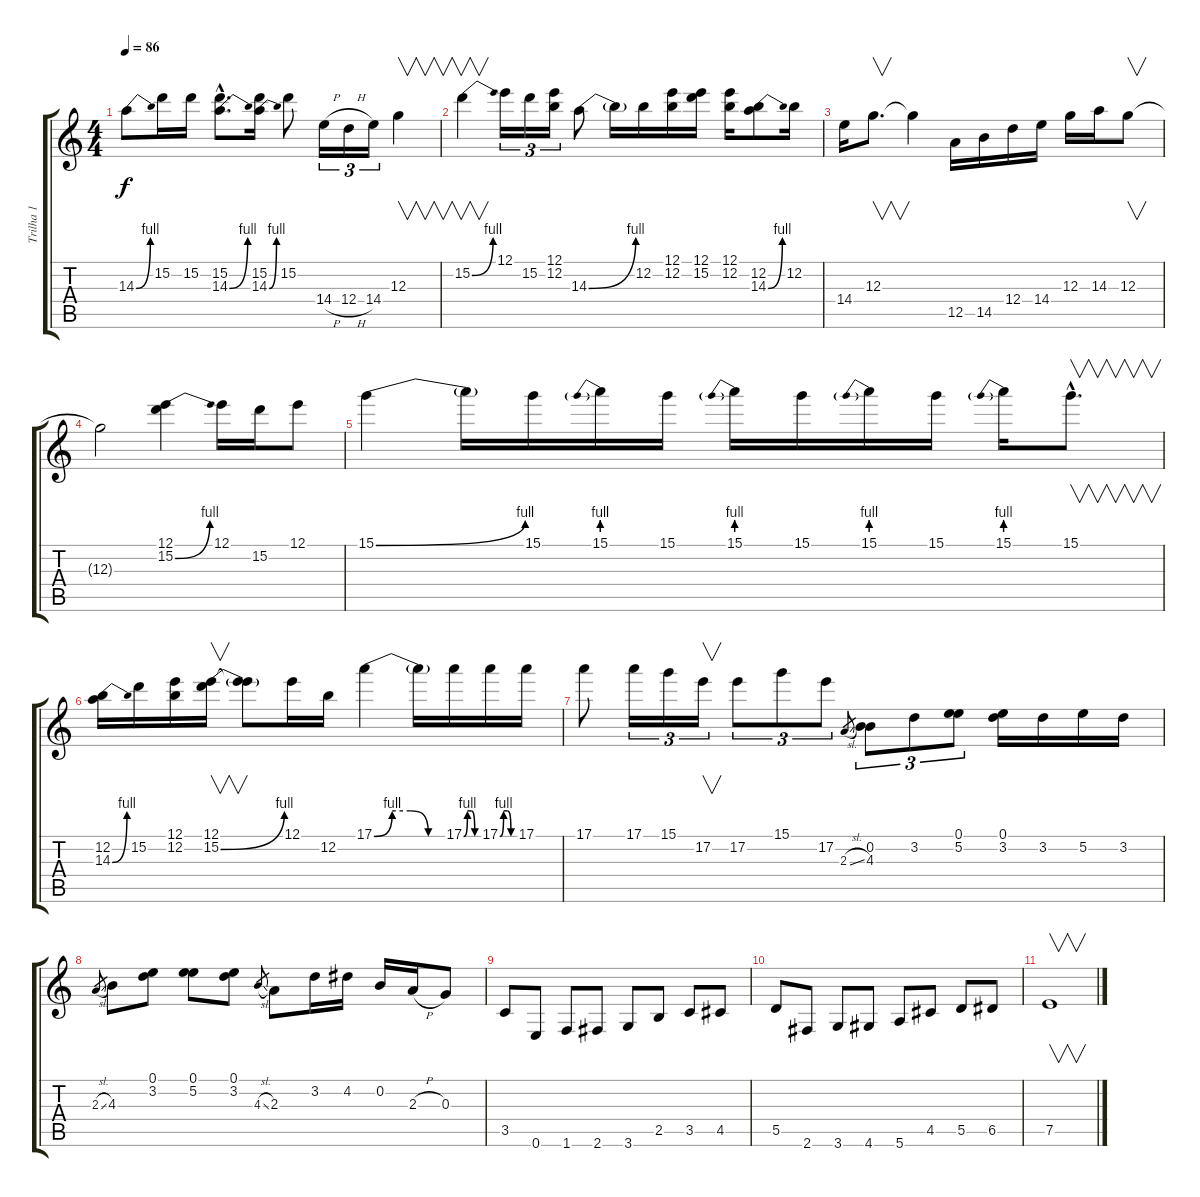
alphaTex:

\track ("Trilha 1" "Trilha 1") {instrument electricguitarclean}
\staff {score tabs}
\tuning (E4 B3 G3 D3 A2 E2) {hide}
\ts (4 4)
\tempo 86
\clef g2
\ks c
14.3{be (bend 0 0 60 4)}.8{dy f instrument electricguitarclean} 15.2.16 15.2.16 (15.2{hac} 14.3{be (bend 0 0 60 4) hac}).8{d} (15.2 14.3{be (bend 0 0 60 4)}).16 15.2.8 14.4{h}.16{tu (3 2)} 12.4{h}.16{tu (3 2)} 14.4.16{tu (3 2)} 12.3.4{v} |
15.2{be (bend 0 0 60 4)}.4{v} 12.1.16{tu (3 2)} 15.2.16{tu (3 2)} (12.1 12.2).16{tu (3 2)} 14.3{be (bend 0 0 60 4)}.8 14.3{t}.16 12.2.16 (12.1 12.2).16 (12.1 15.2).16 (12.1 12.2).16 (12.2 14.3{be (bend 0 0 60 4)}).8 12.2.16 |
14.4.16 12.3.8{v d} 12.3{t}.4 12.5.16 14.5.16 12.4.16 14.4.16 12.3.16 14.3.16 12.3.8{v} |
12.3{t}.2 (12.1 15.2{be (bend 0 0 60 4)}).4 12.1.16 15.2.16 12.1.8 |
15.1{be (bend 0 0 60 4)}.4 15.1{t}.16 15.1.16 15.1{be (prebend 0 4 60 4)}.16 15.1.16 15.1{be (prebend 0 4 60 4)}.16 15.1.16 15.1{be (prebend 0 4 60 4)}.16 15.1.16 15.1{be (prebend 0 4 60 4)}.16 15.1{hac}.8{v d} |
(12.2 14.3{be (bend 0 0 60 4)}).16 15.2.16 (12.1 12.2).16 (12.1 15.2{be (bend 0 0 60 4)}).16{v} (12.1{t} 15.2{t}).8 12.1.16 12.2.16 17.1{be (custom 0 0 15 4 30 4 45 0 60 0)}.4 17.1{t}.16 17.1{be (custom 0 0 15 4 30 4 45 0 60 0)}.16 17.1{be (custom 0 0 15 4 30 4 45 0 60 0)}.16 17.1.16 |
17.1.8 17.1.16{tu (3 2)} 15.1.16{tu (3 2)} 17.2.16{v tu (3 2)} 17.2.8{tu (3 2)} 15.1.8{tu (3 2)} 17.2.8{tu (3 2)} 2.3{sl}.8{gr} (0.2 4.3).8{tu (3 2)} 3.2.8{tu (3 2)} (0.1 5.2).8{tu (3 2)} (0.1 3.2).16 3.2.16 5.2.16 3.2.16 |
2.3{sl}.8{gr} 4.3.8 (0.1 3.2).8 (0.1 5.2).8 (0.1 3.2).8 4.3{sl}.8{gr} 2.3.8 3.2.16 4.2.16 0.2.16 2.3{h}.16 0.3.8 |
3.5.8 0.6.8 1.6.8 2.6.8 3.6.8 2.5.8 3.5.8 4.5.8 |
5.5.8 2.6.8 3.6.8 4.6.8 5.6.8 4.5.8 5.5.8 6.5.8 |
7.5.1{v}
